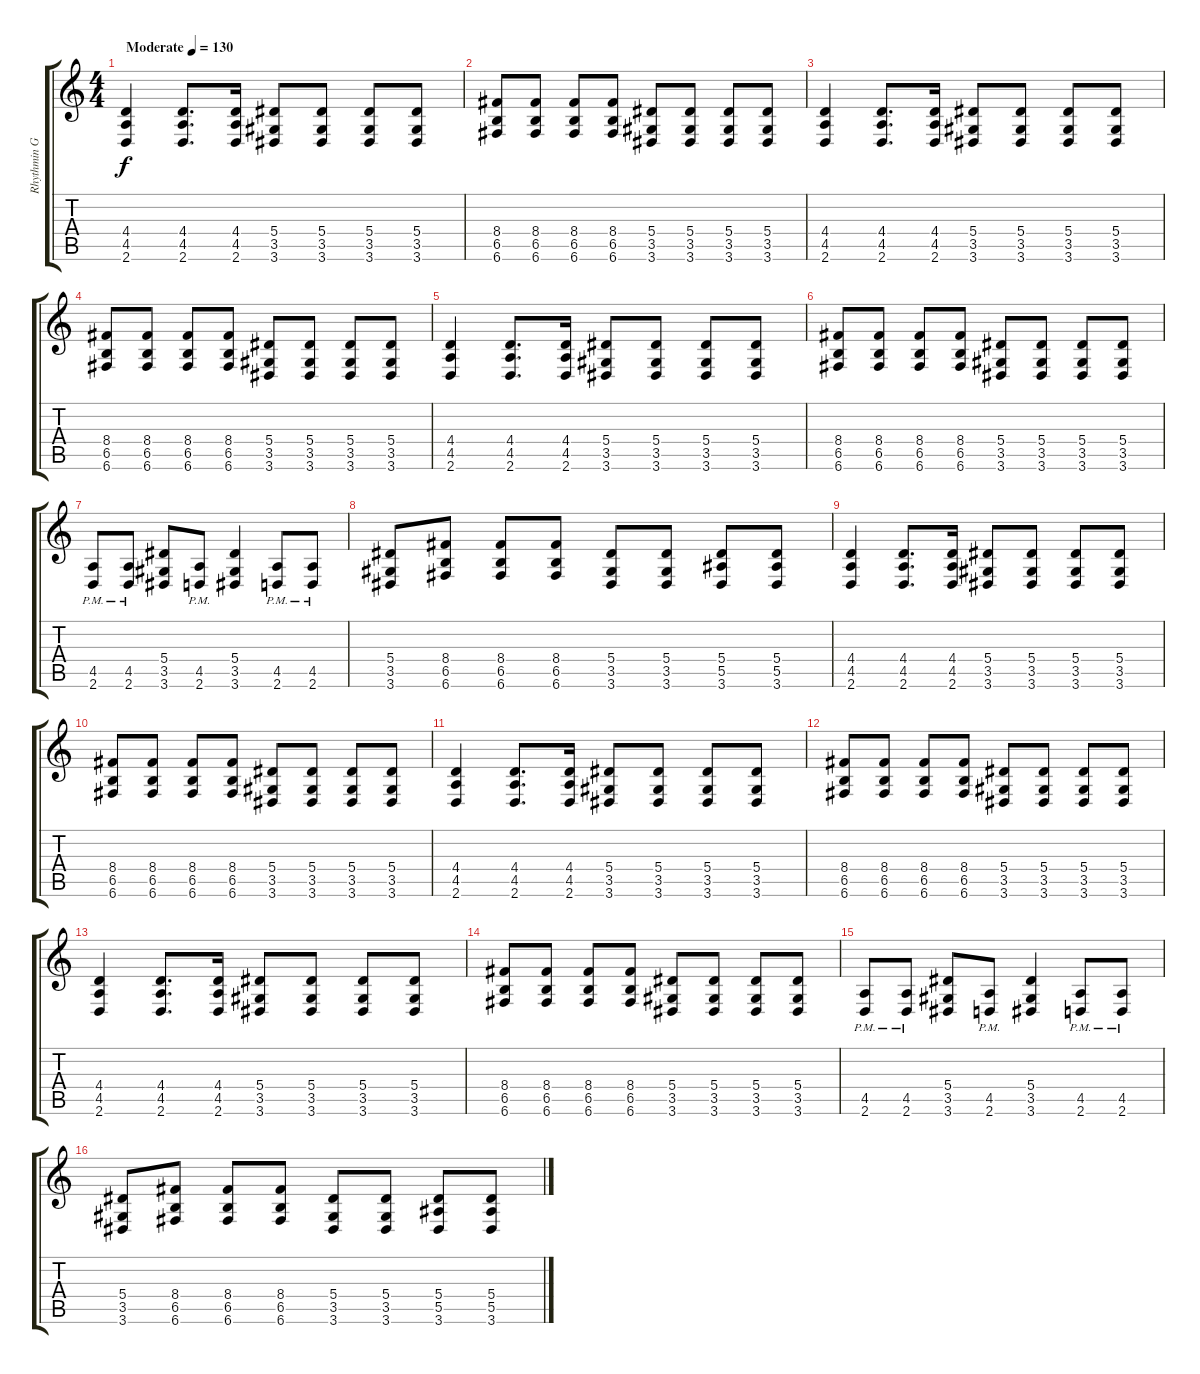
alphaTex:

\track ("Rhythmin Guitar #2" "Rhythmin G") {instrument distortionguitar}
\staff {score tabs}
\tuning (C4 G3 Eb3 Bb2 F2 C2) {hide}
\ts (4 4)
\tempo (130 "Moderate")
\clef g2
\ks c
(4.4 4.5 2.6).4{dy f instrument distortionguitar} (4.4 4.5 2.6).8{d} (4.4 4.5 2.6).16 (5.4 3.5 3.6).8 (5.4 3.5 3.6).8 (5.4 3.5 3.6).8 (5.4 3.5 3.6).8 |
(8.4 6.5 6.6).8 (8.4 6.5 6.6).8 (8.4 6.5 6.6).8 (8.4 6.5 6.6).8 (5.4 3.5 3.6).8 (5.4 3.5 3.6).8 (5.4 3.5 3.6).8 (5.4 3.5 3.6).8 |
(4.4 4.5 2.6).4 (4.4 4.5 2.6).8{d} (4.4 4.5 2.6).16 (5.4 3.5 3.6).8 (5.4 3.5 3.6).8 (5.4 3.5 3.6).8 (5.4 3.5 3.6).8 |
(8.4 6.5 6.6).8 (8.4 6.5 6.6).8 (8.4 6.5 6.6).8 (8.4 6.5 6.6).8 (5.4 3.5 3.6).8 (5.4 3.5 3.6).8 (5.4 3.5 3.6).8 (5.4 3.5 3.6).8 |
(4.4 4.5 2.6).4 (4.4 4.5 2.6).8{d} (4.4 4.5 2.6).16 (5.4 3.5 3.6).8 (5.4 3.5 3.6).8 (5.4 3.5 3.6).8 (5.4 3.5 3.6).8 |
(8.4 6.5 6.6).8 (8.4 6.5 6.6).8 (8.4 6.5 6.6).8 (8.4 6.5 6.6).8 (5.4 3.5 3.6).8 (5.4 3.5 3.6).8 (5.4 3.5 3.6).8 (5.4 3.5 3.6).8 |
(4.5{pm} 2.6{pm}).8 (4.5{pm} 2.6{pm}).8 (5.4 3.5 3.6).8 (4.5{pm} 2.6{pm}).8 (5.4 3.5 3.6).4 (4.5{pm} 2.6{pm}).8 (4.5{pm} 2.6{pm}).8 |
(5.4 3.5 3.6).8 (8.4 6.5 6.6).8 (8.4 6.5 6.6).8 (8.4 6.5 6.6).8 (5.4 3.5 3.6).8 (5.4 3.5 3.6).8 (5.4 5.5 3.6).8 (5.4 5.5 3.6).8 |
(4.4 4.5 2.6).4 (4.4 4.5 2.6).8{d} (4.4 4.5 2.6).16 (5.4 3.5 3.6).8 (5.4 3.5 3.6).8 (5.4 3.5 3.6).8 (5.4 3.5 3.6).8 |
(8.4 6.5 6.6).8 (8.4 6.5 6.6).8 (8.4 6.5 6.6).8 (8.4 6.5 6.6).8 (5.4 3.5 3.6).8 (5.4 3.5 3.6).8 (5.4 3.5 3.6).8 (5.4 3.5 3.6).8 |
(4.4 4.5 2.6).4 (4.4 4.5 2.6).8{d} (4.4 4.5 2.6).16 (5.4 3.5 3.6).8 (5.4 3.5 3.6).8 (5.4 3.5 3.6).8 (5.4 3.5 3.6).8 |
(8.4 6.5 6.6).8 (8.4 6.5 6.6).8 (8.4 6.5 6.6).8 (8.4 6.5 6.6).8 (5.4 3.5 3.6).8 (5.4 3.5 3.6).8 (5.4 3.5 3.6).8 (5.4 3.5 3.6).8 |
(4.4 4.5 2.6).4 (4.4 4.5 2.6).8{d} (4.4 4.5 2.6).16 (5.4 3.5 3.6).8 (5.4 3.5 3.6).8 (5.4 3.5 3.6).8 (5.4 3.5 3.6).8 |
(8.4 6.5 6.6).8 (8.4 6.5 6.6).8 (8.4 6.5 6.6).8 (8.4 6.5 6.6).8 (5.4 3.5 3.6).8 (5.4 3.5 3.6).8 (5.4 3.5 3.6).8 (5.4 3.5 3.6).8 |
(4.5{pm} 2.6{pm}).8 (4.5{pm} 2.6{pm}).8 (5.4 3.5 3.6).8 (4.5{pm} 2.6{pm}).8 (5.4 3.5 3.6).4 (4.5{pm} 2.6{pm}).8 (4.5{pm} 2.6{pm}).8 |
(5.4 3.5 3.6).8 (8.4 6.5 6.6).8 (8.4 6.5 6.6).8 (8.4 6.5 6.6).8 (5.4 3.5 3.6).8 (5.4 3.5 3.6).8 (5.4 5.5 3.6).8 (5.4 5.5 3.6).8
